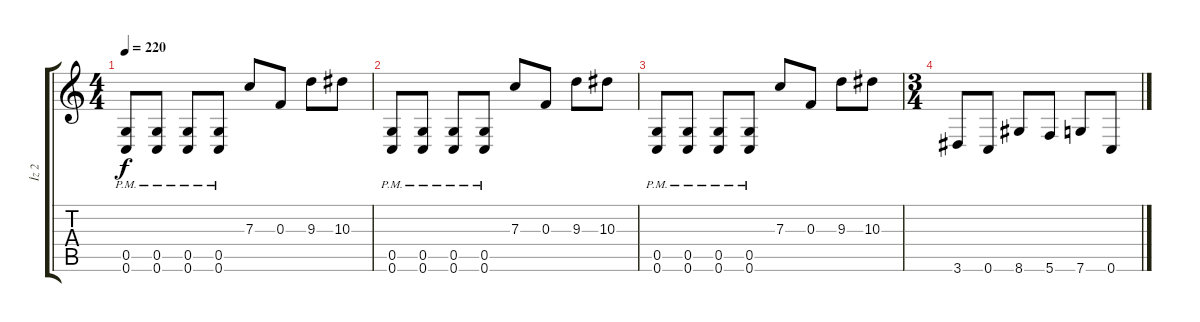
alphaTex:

\track ("İz 2" "İz 2") {instrument distortionguitar}
\staff {score tabs}
\tuning (D4 A3 F3 C3 G2 C2) {hide}
\ts (4 4)
\tempo 220
\clef g2
\ks c
(0.5{pm} 0.6{pm}).8{dy f} (0.5{pm} 0.6{pm}).8 (0.5{pm} 0.6{pm}).8 (0.5{pm} 0.6{pm}).8 7.3.8 0.3.8 9.3.8 10.3.8 |
(0.5{pm} 0.6{pm}).8 (0.5{pm} 0.6{pm}).8 (0.5{pm} 0.6{pm}).8 (0.5{pm} 0.6{pm}).8 7.3.8 0.3.8 9.3.8 10.3.8 |
(0.5{pm} 0.6{pm}).8 (0.5{pm} 0.6{pm}).8 (0.5{pm} 0.6{pm}).8 (0.5{pm} 0.6{pm}).8 7.3.8 0.3.8 9.3.8 10.3.8 |
\ts (3 4)
3.6.8 0.6.8 8.6.8 5.6.8 7.6.8 0.6.8
